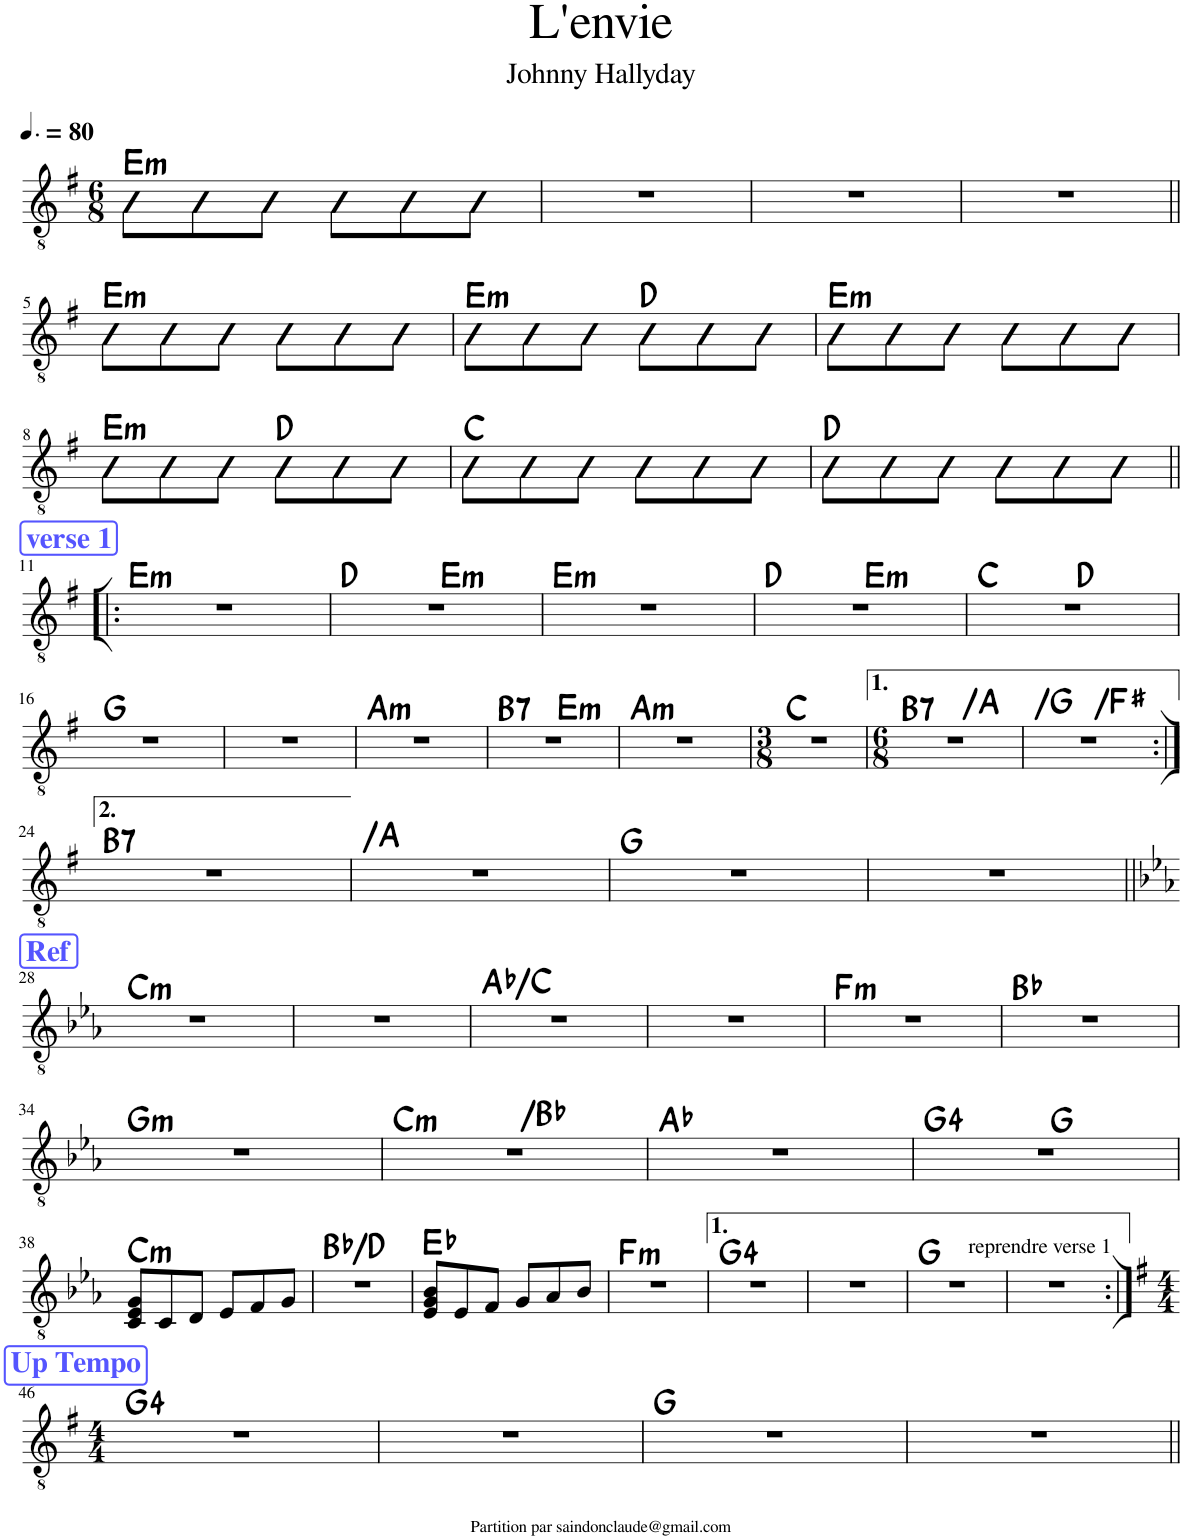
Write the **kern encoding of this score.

**kern	**harte
*part1	*part1
*staff1	*
*I"Classical Guitar	*
*I'Guit.	*
*clefGv2	*
*k[f#]	*
*M6/8	*
*MM120	*
=1	=1
!	!LO:H:kt=m
8E\L	E:min
8E\	.
8E\J	.
8E\L	.
8E\	.
8E\J	.
=2	=2
2.r	.
=3	=3
2.r	.
=4	=4
2.r	.
!!LO:LB:g=z
=5||	=5||
!	!LO:H:kt=m
8E\L	E:min
8E\	.
8E\J	.
8E\L	.
8E\	.
8E\J	.
=6	=6
!	!LO:H:kt=m
8E\L	E:min
8E\	.
8E\J	.
8E\L	D:maj
8E\	.
8E\J	.
=7	=7
!	!LO:H:kt=m
8E\L	E:min
8E\	.
8E\J	.
8E\L	.
8E\	.
8E\J	.
!!LO:LB:g=z
=8	=8
!	!LO:H:kt=m
8E\L	E:min
8E\	.
8E\J	.
8E\L	D:maj
8E\	.
8E\J	.
=9	=9
8E\L	C:maj
8E\	.
8E\J	.
8E\L	.
8E\	.
8E\J	.
=10	=10
8E\L	D:maj
8E\	.
8E\J	.
8E\L	.
8E\	.
8E\J	.
!!LO:LB:g=z
!!LO:REH:place=s1:a:B:cj:color=#5555FF:fs=14:t=verse 1
=11!|:	=11!|:
!	!LO:H:kt=m
2.r	E:min
=12	=12
*^	*
2.r	4.ryy	D:maj
!	!	!LO:H:kt=m
.	4.ryy	E:min
=13	=13	=13
!	!	!LO:H:kt=m
*v	*v	*
2.r	E:min
=14	=14
*^	*
2.r	4.ryy	D:maj
!	!	!LO:H:kt=m
.	4.ryy	E:min
=15	=15	=15
2.r	4.ryy	C:maj
.	4.ryy	D:maj
*v	*v	*
!!LO:LB:g=z
=16	=16
2.r	G:maj
=17	=17
2.r	.
=18	=18
!	!LO:H:kt=m
2.r	A:min
=19	=19
!	!LO:H:kt=7
*^	*
2.r	4.ryy	B:7
!	!	!LO:H:kt=m
.	4.ryy	E:min
=20	=20	=20
!	!	!LO:H:kt=m
*v	*v	*
2.r	A:min
=21	=21
*M3/8	*
4.r	C:maj
=22	=22
*M6/8	*
!	!LO:H:n=1:kt=7
!	!LO:H:n=2:kt=N.C.
2.r	B:7 N
=23	=23
!	!LO:H:n=1:kt=N.C.
!	!LO:H:n=2:kt=N.C.
2.r	N N
!!LO:LB:g=z
=24:|!	=24:|!
!	!LO:H:kt=7
2.r	B:7
=25	=25
!	!LO:H:kt=N.C.
2.r	N
=26	=26
2.r	G:maj
=27	=27
2.r	.
!!LO:LB:g=z
!!LO:REH:place=s1:a:B:cj:color=#5555FF:fs=14:t=Ref
=28||	=28||
*k[b-e-a-]	*
!	!LO:H:kt=m
2.r	C:min
=29	=29
2.r	.
=30	=30
2.r	Ab:maj/3
=31	=31
2.r	.
=32	=32
!	!LO:H:kt=m
2.r	F:min
=33	=33
2.r	Bb:maj
!!LO:LB:g=z
=34	=34
!	!LO:H:kt=m
2.r	G:min
=35	=35
!	!LO:H:n=1:kt=m
!	!LO:H:n=2:kt=N.C.
2.r	C:min N
=36	=36
2.r	Ab:maj
=37	=37
*^	*
2.r	4.ryy	G:maj(4)
.	4.ryy	G:maj
!!LO:LB:g=z	!!
=38	=38	=38
!	!	!LO:H:kt=m
*v	*v	*
8C/ 8E-/ 8G/L	C:min
8C/	.
8D/J	.
8E-/L	.
8F/	.
8G/J	.
=39	=39
2.r	Bb:maj/3
=40	=40
8E-/ 8G/ 8B-/L	Eb:maj
8E-/	.
8F/J	.
8G/L	.
8A-/	.
8B-/J	.
=41	=41
!	!LO:H:kt=m
2.r	F:min
=42	=42
2.r	G:maj(4)
=43	=43
2.r	.
=44	=44
2.r	G:maj
=45	=45
!LO:TX:a:t=reprendre verse 1	!
2.r	.
!!LO:LB:g=z
!!LO:REH:place=s1:a:B:cj:color=#5555FF:fs=14:t=Up Tempo
=46:|!	=46:|!
*k[f#]	*
*M4/4	*
1r	G:maj(4)
=47	=47
1r	.
=48	=48
1r	G:maj
=49	=49
1r	.
=||	=||
*-	*-
